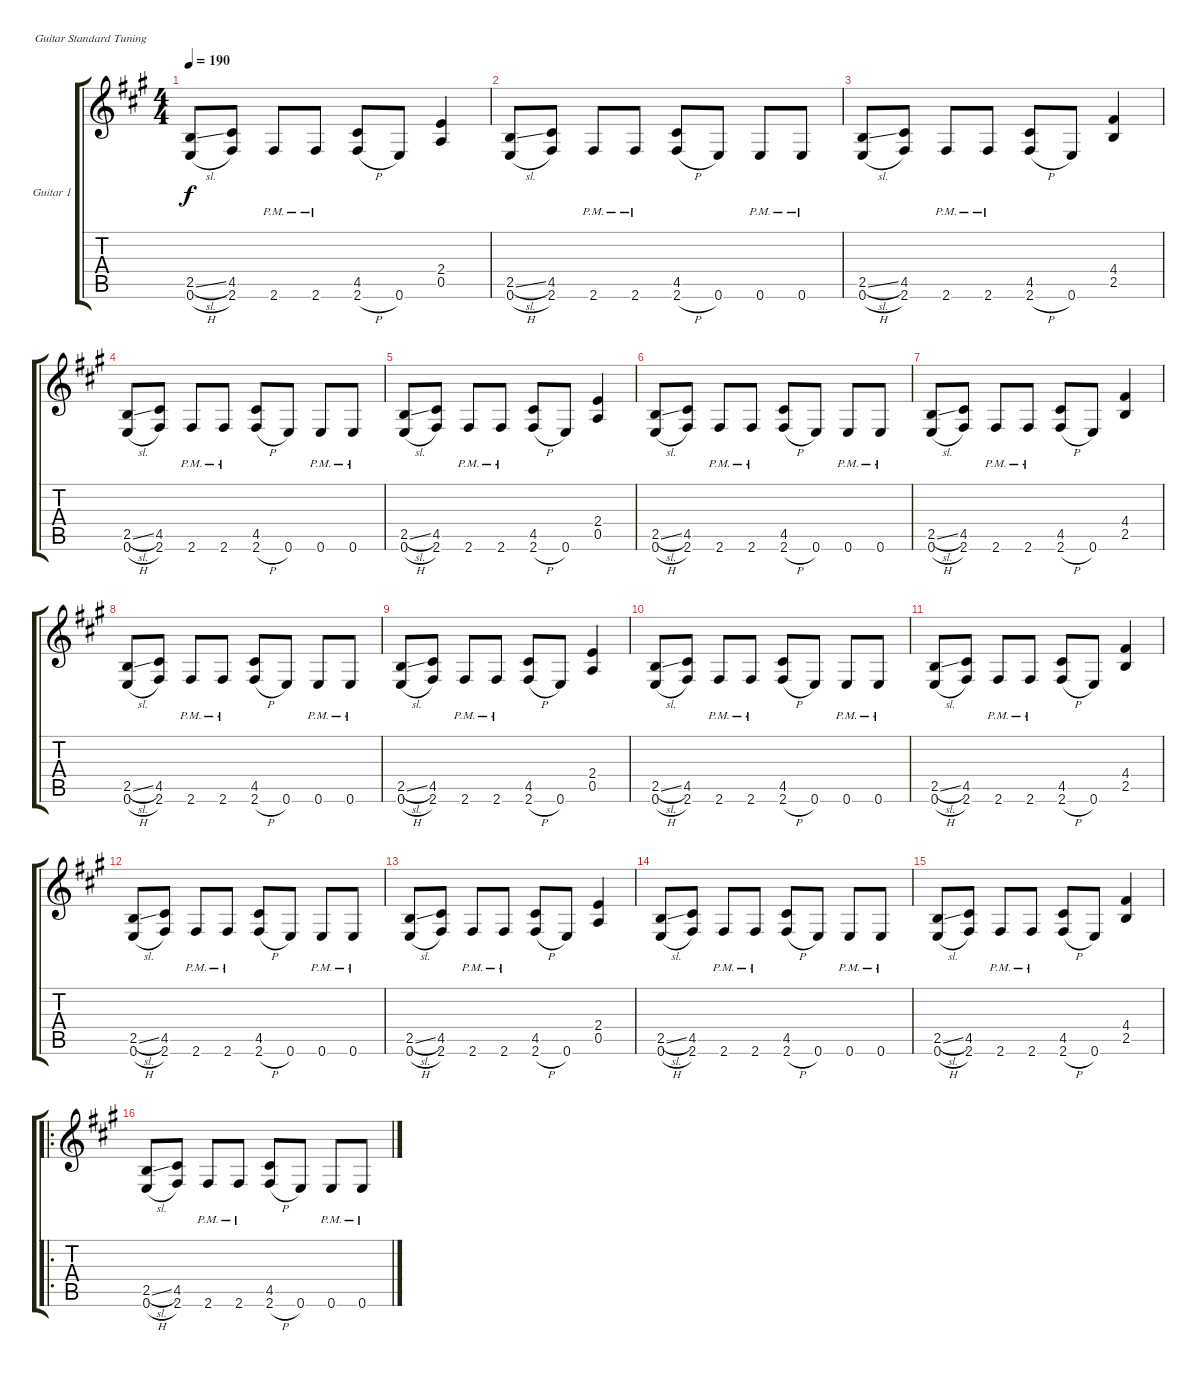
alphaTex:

\bracketExtendMode groupsimilarinstruments
\firstSystemTrackNameOrientation horizontal
\otherSystemsTrackNameOrientation horizontal
\track ("Guitar 1" "Guitar 1") {instrument distortionguitar}
\staff {score tabs}
\tuning (E4 B3 G3 D3 A2 E2)
\ts (4 4)
\tempo 190
\clef g2
\ks a
(2.5{sl} 0.6{h}).8{dy f} (4.5 2.6).8 2.6{pm}.8 2.6{pm}.8 (4.5 2.6{h}).8 0.6.8 (2.4 0.5).4 |
(2.5{sl} 0.6{h}).8 (4.5 2.6).8 2.6{pm}.8 2.6{pm}.8 (4.5 2.6{h}).8 0.6.8 0.6{pm}.8 0.6{pm}.8 |
(2.5{sl} 0.6{h}).8 (4.5 2.6).8 2.6{pm}.8 2.6{pm}.8 (4.5 2.6{h}).8 0.6.8 (4.4 2.5).4 |
(2.5{sl} 0.6{h}).8 (4.5 2.6).8 2.6{pm}.8 2.6{pm}.8 (4.5 2.6{h}).8 0.6.8 0.6{pm}.8 0.6{pm}.8 |
(2.5{sl} 0.6{h}).8 (4.5 2.6).8 2.6{pm}.8 2.6{pm}.8 (4.5 2.6{h}).8 0.6.8 (2.4 0.5).4 |
(2.5{sl} 0.6{h}).8 (4.5 2.6).8 2.6{pm}.8 2.6{pm}.8 (4.5 2.6{h}).8 0.6.8 0.6{pm}.8 0.6{pm}.8 |
(2.5{sl} 0.6{h}).8 (4.5 2.6).8 2.6{pm}.8 2.6{pm}.8 (4.5 2.6{h}).8 0.6.8 (4.4 2.5).4 |
(2.5{sl} 0.6{h}).8 (4.5 2.6).8 2.6{pm}.8 2.6{pm}.8 (4.5 2.6{h}).8 0.6.8 0.6{pm}.8 0.6{pm}.8 |
(2.5{sl} 0.6{h}).8 (4.5 2.6).8 2.6{pm}.8 2.6{pm}.8 (4.5 2.6{h}).8 0.6.8 (2.4 0.5).4 |
(2.5{sl} 0.6{h}).8 (4.5 2.6).8 2.6{pm}.8 2.6{pm}.8 (4.5 2.6{h}).8 0.6.8 0.6{pm}.8 0.6{pm}.8 |
(2.5{sl} 0.6{h}).8 (4.5 2.6).8 2.6{pm}.8 2.6{pm}.8 (4.5 2.6{h}).8 0.6.8 (4.4 2.5).4 |
(2.5{sl} 0.6{h}).8 (4.5 2.6).8 2.6{pm}.8 2.6{pm}.8 (4.5 2.6{h}).8 0.6.8 0.6{pm}.8 0.6{pm}.8 |
(2.5{sl} 0.6{h}).8 (4.5 2.6).8 2.6{pm}.8 2.6{pm}.8 (4.5 2.6{h}).8 0.6.8 (2.4 0.5).4 |
(2.5{sl} 0.6{h}).8 (4.5 2.6).8 2.6{pm}.8 2.6{pm}.8 (4.5 2.6{h}).8 0.6.8 0.6{pm}.8 0.6{pm}.8 |
(2.5{sl} 0.6{h}).8 (4.5 2.6).8 2.6{pm}.8 2.6{pm}.8 (4.5 2.6{h}).8 0.6.8 (4.4 2.5).4 |
\ro
(2.5{sl} 0.6{h}).8 (4.5 2.6).8 2.6{pm}.8 2.6{pm}.8 (4.5 2.6{h}).8 0.6.8 0.6{pm}.8 0.6{pm}.8
